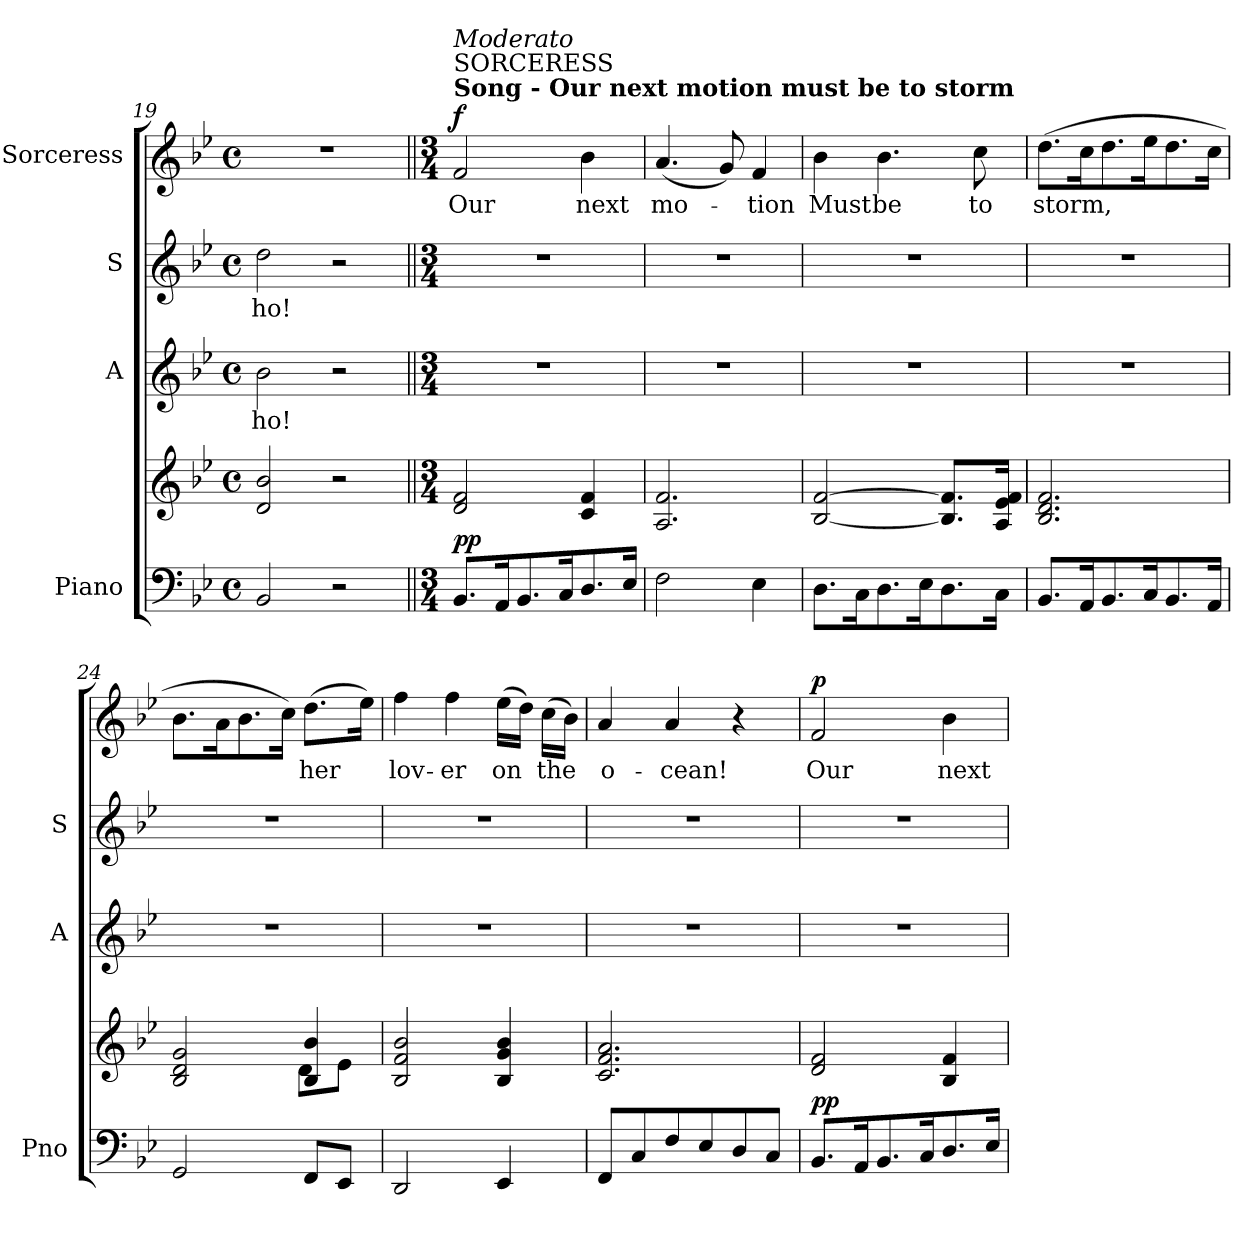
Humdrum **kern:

**kern	**kern	**dynam	**kern	**text	**kern	**text	**kern	**text	**dynam
*part4	*part4	*part4	*part3	*part3	*part2	*part2	*part1	*part1	*part1
*staff5	*staff4	*staff4/5	*staff3	*staff3	*staff2	*staff2	*staff1	*staff1	*staff1
*I"Piano	*	*	*I"A	*	*I"S	*	*I"Sorceress	*	*
*I'Pno	*	*	*I'A	*	*I'S	*	*	*	*
*clefF4	*clefG2	*	*clefG2	*	*clefG2	*	*clefG2	*	*
*k[b-e-]	*k[b-e-]	*	*k[b-e-]	*	*k[b-e-]	*	*k[b-e-]	*	*
*M4/4	*M4/4	*	*M4/4	*	*M4/4	*	*M4/4	*	*
*met(c)	*met(c)	*	*met(c)	*	*met(c)	*	*met(c)	*	*
=19	=19	=19	=19	=19	=19	=19	=19	=19	=19
!	!	!	!	!LO:LY:b	!	!LO:LY:b	!	!	!
2BB-/	2d/ 2b-/	.	2b-\	ho!	2dd\	ho!	1r	.	.
2r	2r	.	2r	.	2r	.	.	.	.
!!LO:LB:g=z
=20||	=20||	=20||	=20||	=20||	=20||	=20||	=20||	=20||	=20||
*M3/4	*M3/4	*	*M3/4	*	*M3/4	*	*M3/4	*	*
!	!	!	!	!	!	!	!LO:TX:B:t=Song - Our next motion must be to storm	!	!
!	!	!	!	!	!	!	!LO:TX:a:t=SORCERESS	!	!
!	!	!	!	!	!	!	!LO:TX:a:i:t=Moderato	!	!
!	!	!LO:DY:a=2	!	!	!	!	!	!LO:LY:b	!
!	!	!LO:DY:n=1:a	!	!	!	!	!	!	!LO:DY:a
8.BB-/L	2d/ 2f/	p p	2.r	.	2.r	.	2f/	Our	f
16AA/K	.	.	.	.	.	.	.	.	.
8.BB-/	.	.	.	.	.	.	.	.	.
16C/K	.	.	.	.	.	.	.	.	.
!	!	!	!	!	!	!	!	!LO:LY:b	!
8.D/	4c/ 4f/	.	.	.	.	.	4b-\	next	.
16E-/Jk	.	.	.	.	.	.	.	.	.
=21	=21	=21	=21	=21	=21	=21	=21	=21	=21
!	!	!	!	!	!	!	!	!LO:LY:b	!
2F\	2.A/ 2.f/	.	2.r	.	2.r	.	(<4.a/	mo-	.
.	.	.	.	.	.	.	8g/)	.	.
!	!	!	!	!	!	!	!	!LO:LY:b	!
4E-\	.	.	.	.	.	.	4f/	-tion	.
=22	=22	=22	=22	=22	=22	=22	=22	=22	=22
!	!	!	!	!	!	!	!	!LO:LY:b	!
8.D\L	[2B-/ [2f/	.	2.r	.	2.r	.	4b-\	Must	.
16C\K	.	.	.	.	.	.	.	.	.
!	!	!	!	!	!	!	!	!LO:LY:b	!
8.D\	.	.	.	.	.	.	4.b-\	be	.
16E-\K	.	.	.	.	.	.	.	.	.
8.D\	8.B-/] 8.f/]L	.	.	.	.	.	.	.	.
!	!	!	!	!	!	!	!	!LO:LY:b	!
.	.	.	.	.	.	.	8cc\	to	.
16C\Jk	16A/ 16e-/ 16f/Jk	.	.	.	.	.	.	.	.
=23	=23	=23	=23	=23	=23	=23	=23	=23	=23
!	!	!	!	!	!	!	!	!LO:LY:b	!
8.BB-/L	2.B-/ 2.d/ 2.f/	.	2.r	.	2.r	.	(>8.dd\L	storm,	.
16AA/K	.	.	.	.	.	.	16cc\K	.	.
8.BB-/	.	.	.	.	.	.	8.dd\	.	.
16C/K	.	.	.	.	.	.	16ee-\K	.	.
8.BB-/	.	.	.	.	.	.	8.dd\	.	.
16AA/Jk	.	.	.	.	.	.	16cc\Jk	.	.
=24	=24	=24	=24	=24	=24	=24	=24	=24	=24
*	*^	*	*	*	*	*	*	*	*
2GG/	2B-/ 2d/ 2g/	2ryy	.	2.r	.	2.r	.	8.b-\L	.	.
.	.	.	.	.	.	.	.	16a\K	.	.
.	.	.	.	.	.	.	.	8.b-\	.	.
.	.	.	.	.	.	.	.	16cc\Jk)	.	.
!	!	!	!	!	!	!	!	!	!LO:LY:b	!
8FF/L	4B-/ 4b-/	8d\L	.	.	.	.	.	(>8.dd\L	her	.
8EE-/J	.	8e-\J	.	.	.	.	.	.	.	.
.	.	.	.	.	.	.	.	16ee-\Jk)	.	.
*	*v	*v	*	*	*	*	*	*	*	*
=25	=25	=25	=25	=25	=25	=25	=25	=25	=25
!	!	!	!	!	!	!	!	!LO:LY:b	!
2DD/	2B-/ 2f/ 2b-/	.	2.r	.	2.r	.	4ff\	lov-	.
!	!	!	!	!	!	!	!	!LO:LY:b	!
.	.	.	.	.	.	.	4ff\	-er	.
!	!	!	!	!	!	!	!	!LO:LY:b	!
4EE-/	4B-/ 4g/ 4b-/	.	.	.	.	.	(>16ee-\LL	on	.
.	.	.	.	.	.	.	16dd\JJ)	.	.
!	!	!	!	!	!	!	!	!LO:LY:b	!
.	.	.	.	.	.	.	(>16cc\LL	the	.
.	.	.	.	.	.	.	16b-\JJ)	.	.
!!LO:PB:g=z
=26	=26	=26	=26	=26	=26	=26	=26	=26	=26
!	!	!	!	!	!	!	!	!LO:LY:b	!
8FF/L	2.c/ 2.f/ 2.a/	.	2.r	.	2.r	.	4a/	o-	.
8C/	.	.	.	.	.	.	.	.	.
!	!	!	!	!	!	!	!	!LO:LY:b	!
8F/	.	.	.	.	.	.	4a/	-cean!	.
8E-/	.	.	.	.	.	.	.	.	.
8D/	.	.	.	.	.	.	4r	.	.
8C/J	.	.	.	.	.	.	.	.	.
=27	=27	=27	=27	=27	=27	=27	=27	=27	=27
!	!	!LO:DY:a=2	!	!	!	!	!	!LO:LY:b	!
!	!	!LO:DY:n=1:a	!	!	!	!	!	!	!LO:DY:a
8.BB-/L	2d/ 2f/	p p	2.r	.	2.r	.	2f/	Our	p
16AA/K	.	.	.	.	.	.	.	.	.
8.BB-/	.	.	.	.	.	.	.	.	.
16C/K	.	.	.	.	.	.	.	.	.
!	!	!	!	!	!	!	!	!LO:LY:b	!
8.D/	4B-/ 4f/	.	.	.	.	.	4b-\	next	.
16E-/Jk	.	.	.	.	.	.	.	.	.
=	=	=	=	=	=	=	=	=	=
*-	*-	*-	*-	*-	*-	*-	*-	*-	*-
